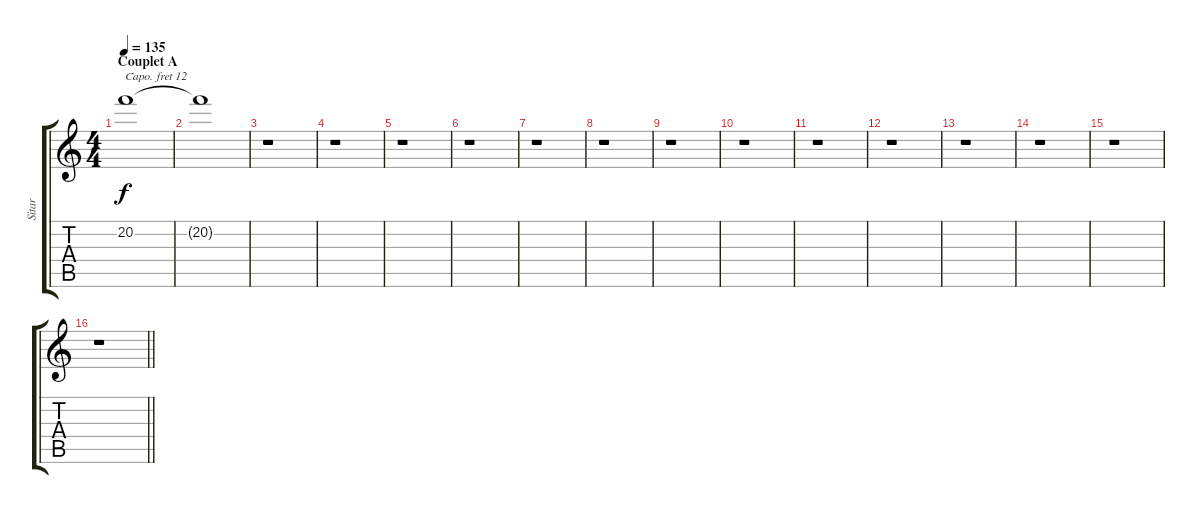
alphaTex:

\track ("Sitar" "Sitar") {instrument sitar}
\staff {score tabs}
\capo 12
\tuning (D4 A3 F3 C3 G2 C2) {hide}
\ts (4 4)
\section ("" "Couplet A")
\tempo 135
\clef g2
\ks c
20.2.1{dy f} |
20.2{t}.1 |
r.1 |
r.1 |
r.1 |
r.1 |
r.1 |
r.1 |
r.1 |
r.1 |
r.1 |
r.1 |
r.1 |
r.1 |
r.1 |
\barLineRight lightlight
r.1
